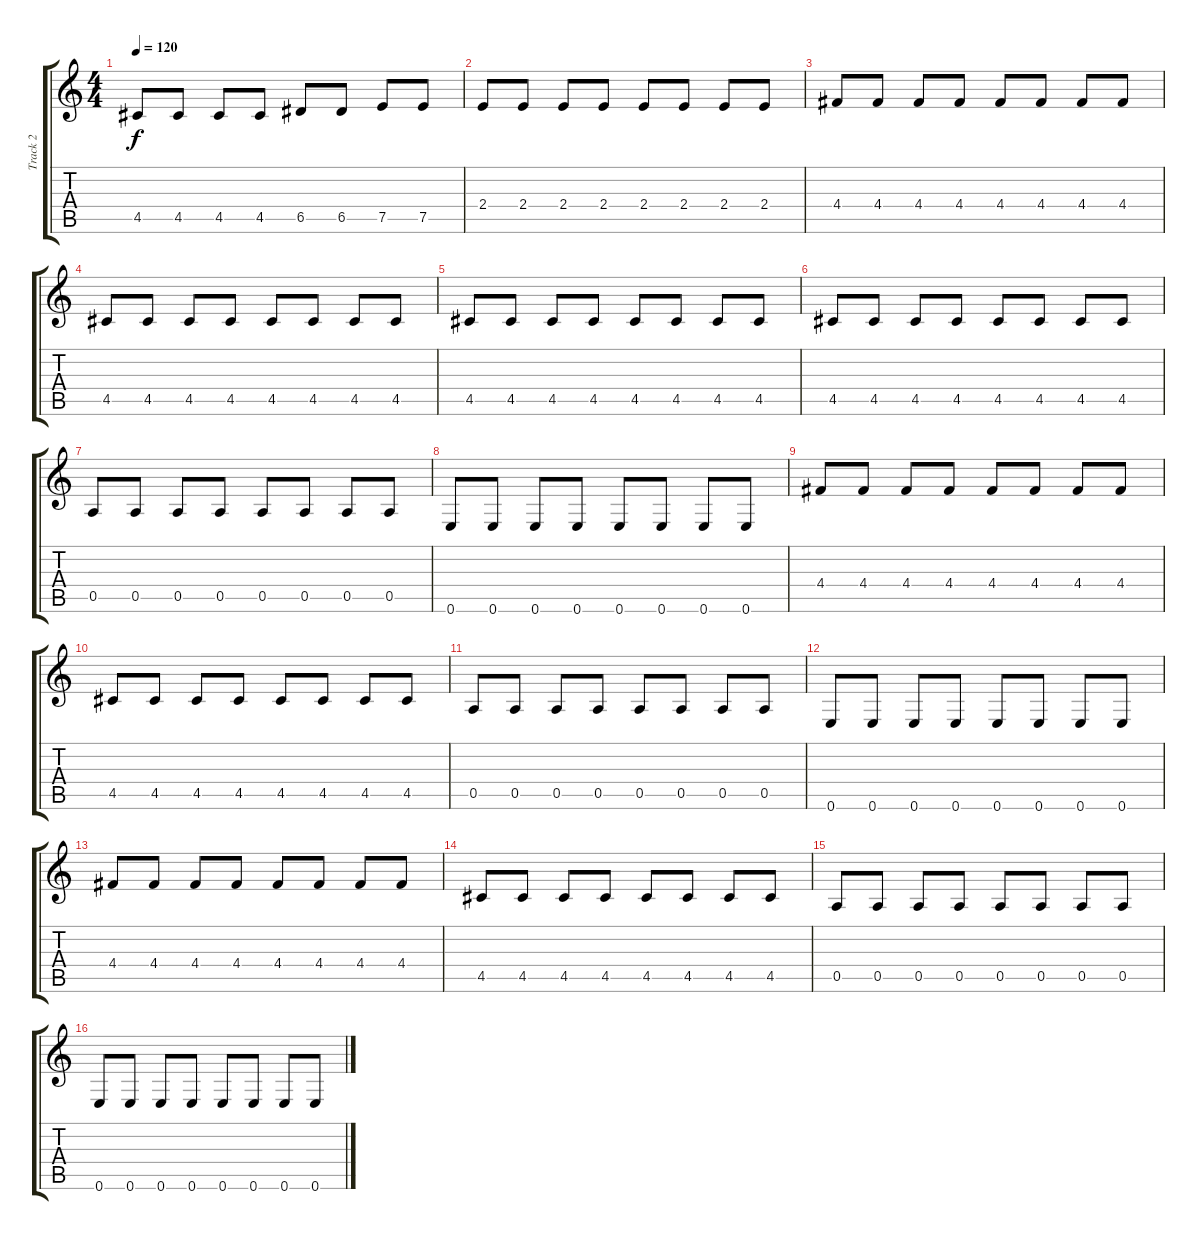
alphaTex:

\track ("Track 2" "Track 2") {instrument electricbassfinger}
\staff {score tabs}
\tuning (E4 B3 G3 D3 A2 E2) {hide}
\ts (4 4)
\tempo 120
\clef g2
\ks c
4.5.8{dy f} 4.5.8 4.5.8 4.5.8 6.5.8 6.5.8 7.5.8 7.5.8 |
2.4.8 2.4.8 2.4.8 2.4.8 2.4.8 2.4.8 2.4.8 2.4.8 |
4.4.8 4.4.8 4.4.8 4.4.8 4.4.8 4.4.8 4.4.8 4.4.8 |
4.5.8 4.5.8 4.5.8 4.5.8 4.5.8 4.5.8 4.5.8 4.5.8 |
4.5.8 4.5.8 4.5.8 4.5.8 4.5.8 4.5.8 4.5.8 4.5.8 |
4.5.8 4.5.8 4.5.8 4.5.8 4.5.8 4.5.8 4.5.8 4.5.8 |
0.5.8 0.5.8 0.5.8 0.5.8 0.5.8 0.5.8 0.5.8 0.5.8 |
0.6.8 0.6.8 0.6.8 0.6.8 0.6.8 0.6.8 0.6.8 0.6.8 |
4.4.8 4.4.8 4.4.8 4.4.8 4.4.8 4.4.8 4.4.8 4.4.8 |
4.5.8 4.5.8 4.5.8 4.5.8 4.5.8 4.5.8 4.5.8 4.5.8 |
0.5.8 0.5.8 0.5.8 0.5.8 0.5.8 0.5.8 0.5.8 0.5.8 |
0.6.8 0.6.8 0.6.8 0.6.8 0.6.8 0.6.8 0.6.8 0.6.8 |
4.4.8 4.4.8 4.4.8 4.4.8 4.4.8 4.4.8 4.4.8 4.4.8 |
4.5.8 4.5.8 4.5.8 4.5.8 4.5.8 4.5.8 4.5.8 4.5.8 |
0.5.8 0.5.8 0.5.8 0.5.8 0.5.8 0.5.8 0.5.8 0.5.8 |
0.6.8 0.6.8 0.6.8 0.6.8 0.6.8 0.6.8 0.6.8 0.6.8
